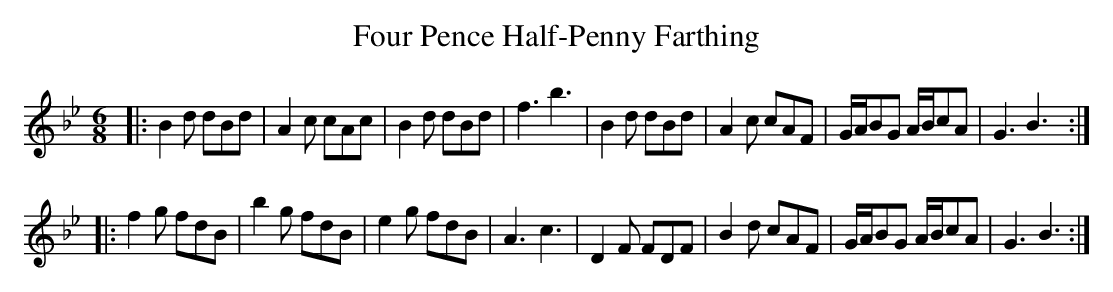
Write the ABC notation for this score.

X:1
T:Four Pence Half-Penny Farthing
M:6/8
L:1/8
K:Bb
|: B2d dBd | A2c cAc | B2d dBd | f3 b3 | B2d dBd | A2c cAF | G/A/BG A/B/cA | G3 B3 :|
|: f2g fdB | b2g fdB | e2g fdB | A3 c3 | D2F FDF | B2d cAF | G/A/BG A/B/cA | G3 B3 :|
